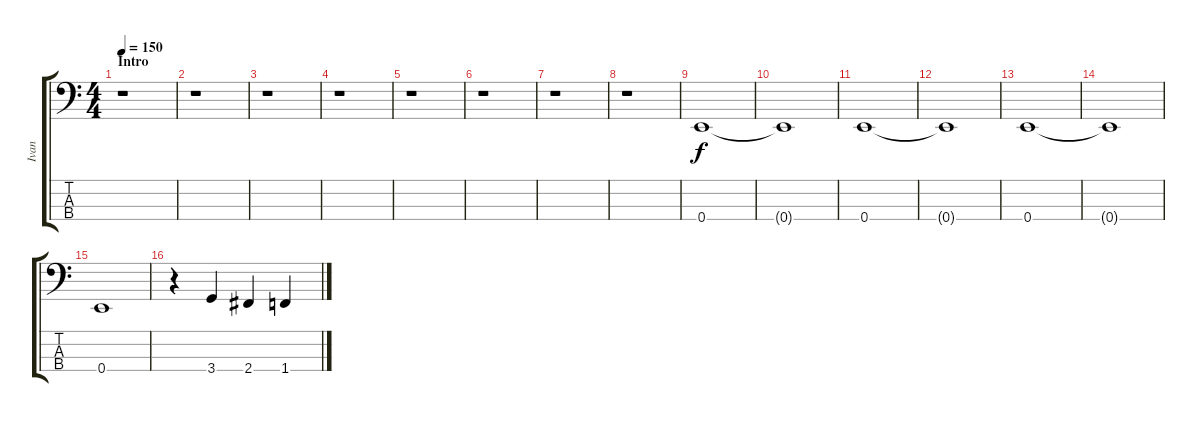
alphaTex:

\track ("Ivan" "Ivan") {instrument electricbasspick}
\staff {score tabs}
\tuning (G2 D2 A1 E1) {hide}
\ts (4 4)
\section ("" "Intro")
\tempo 150
\clef f4
\ks c
r.1{dy f instrument electricbasspick} |
r.1 |
r.1 |
r.1 |
r.1 |
r.1 |
r.1 |
r.1 |
0.4.1 |
0.4{t}.1 |
0.4.1 |
0.4{t}.1 |
0.4.1 |
0.4{t}.1 |
0.4.1 |
r.4 3.4.4 2.4.4 1.4.4
